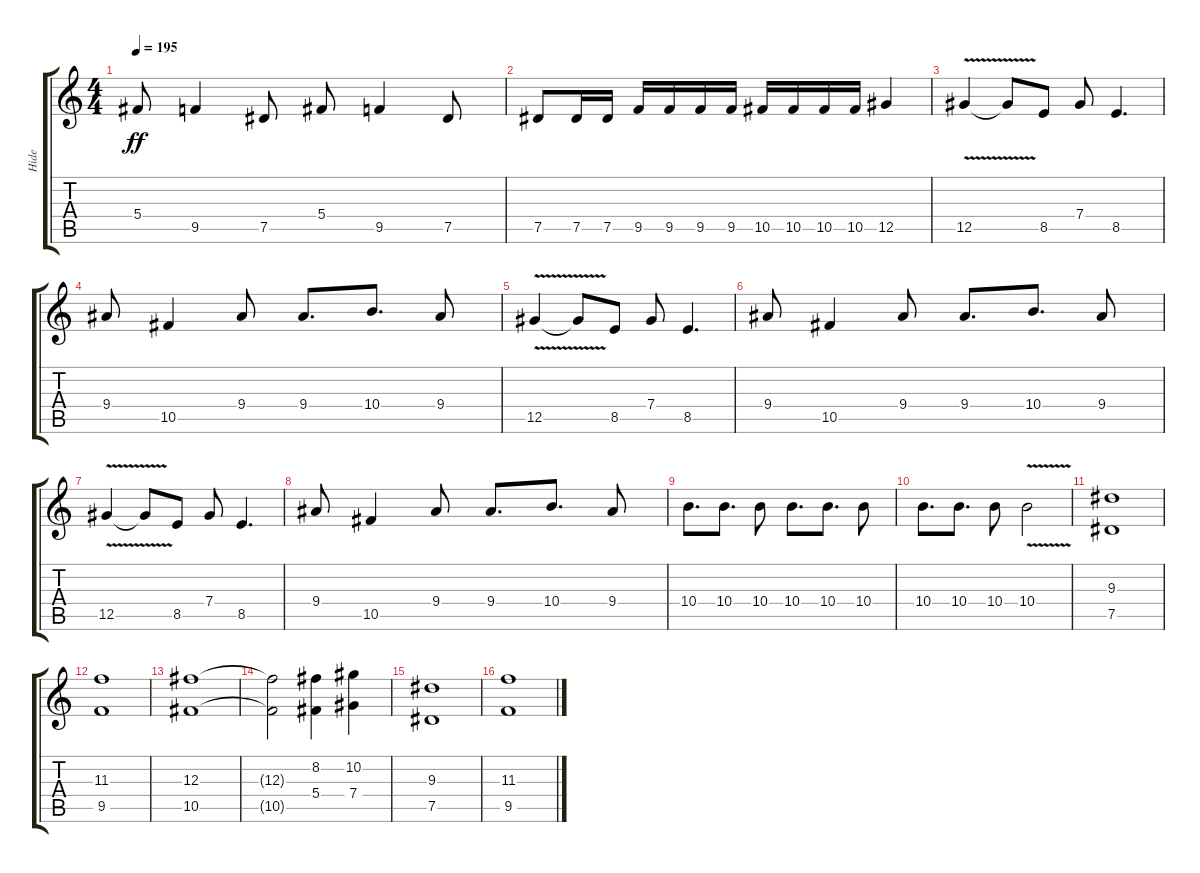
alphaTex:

\track ("Hide" "Hide") {instrument distortionguitar}
\staff {score tabs}
\tuning (Eb4 Bb3 Gb3 Db3 Ab2 Eb2) {hide}
\ts (4 4)
\tempo 195
\clef g2
\ks c
5.4.8{dy ff} 9.5.4 7.5.8 5.4.8 9.5.4 7.5.8 |
7.5.8 7.5.16 7.5.16 9.5.16 9.5.16 9.5.16 9.5.16 10.5.16 10.5.16 10.5.16 10.5.16 12.5.4 |
12.5{v}.4{volume 16 balance 8} 12.5{t}.8 8.5.8 7.4.8 8.5.4{d} |
9.4.8 10.5.4 9.4.8 9.4.8{d} 10.4.8{d} 9.4.8 |
12.5{v}.4 12.5{t}.8 8.5.8 7.4.8 8.5.4{d} |
9.4.8 10.5.4 9.4.8 9.4.8{d} 10.4.8{d} 9.4.8 |
12.5{v}.4 12.5{t}.8 8.5.8 7.4.8 8.5.4{d} |
9.4.8 10.5.4 9.4.8 9.4.8{d} 10.4.8{d} 9.4.8 |
10.4.8{d volume 15 balance 10} 10.4.8{d} 10.4.8 10.4.8{d} 10.4.8{d} 10.4.8 |
10.4.8{d} 10.4.8{d} 10.4.8 10.4{v}.2 |
(9.3 7.5).1 |
(11.3 9.5).1 |
(12.3 10.5).1 |
(12.3{t} 10.5{t}).2 (8.2 5.4).4 (10.2 7.4).4 |
(9.3 7.5).1 |
(11.3 9.5).1
